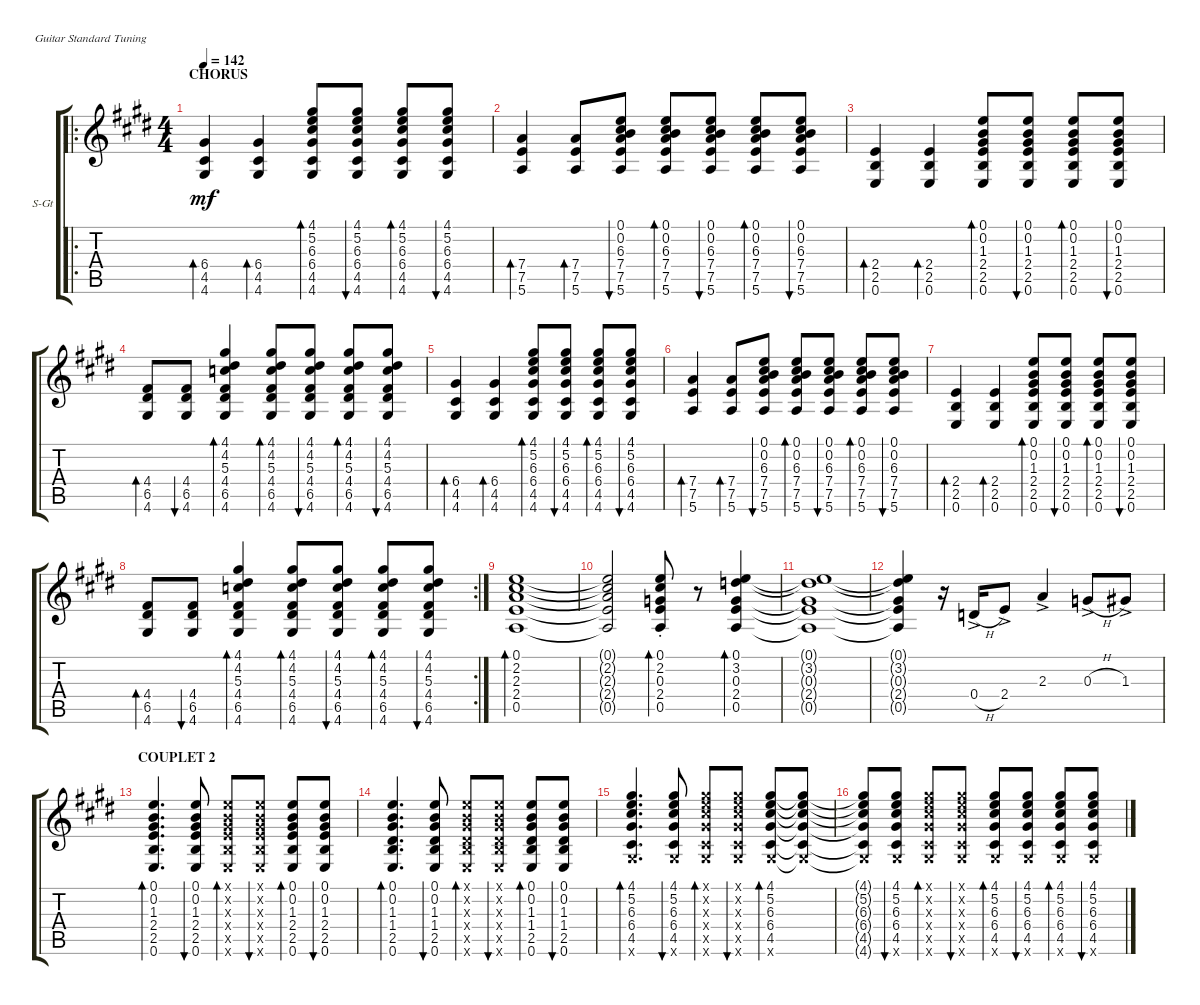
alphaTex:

\defaultSystemsLayout 4
\bracketExtendMode groupsimilarinstruments
\firstSystemTrackNameOrientation horizontal
\otherSystemsTrackNameOrientation horizontal
\track ("Steel Guitar" "S-Gt") {instrument acousticguitarsteel}
\staff {score tabs}
\tuning (E4 B3 G3 D3 A2 E2)
\ro
\ts (4 4)
\section ("" "CHORUS")
\tempo 142
\clef g2
\ks e
(4.6 4.5 6.4).4{bd 30 dy mf} (4.6 4.5 6.4).4{bd 30} (4.6 4.5 6.4 6.3 5.2 4.1).8{bd 30} (4.6 4.5 6.4 6.3 5.2 4.1).8{bu 30} (4.6 4.5 6.4 6.3 5.2 4.1).8{bd 30} (4.6 4.5 6.4 6.3 5.2 4.1).8{bu 30} |
(5.6 7.5 7.4).4{bd 30} (5.6 7.5 7.4).8{bd 30} (5.6 7.5 7.4 6.3 0.2 0.1).8{bu 30} (5.6 7.5 7.4 6.3 0.2 0.1).8{bd 30} (5.6 7.5 7.4 6.3 0.2 0.1).8{bu 30} (5.6 7.5 7.4 6.3 0.2 0.1).8{bd 30} (5.6 7.5 7.4 6.3 0.2 0.1).8{bu 30} |
(0.6 2.5 2.4).4{bd 30} (0.6 2.5 2.4).4{bd 30} (0.6 2.5 2.4 1.3 0.2 0.1).8{bd 30} (0.6 2.5 2.4 1.3 0.2 0.1).8{bu 30} (0.6 2.5 2.4 1.3 0.2 0.1).8{bd 30} (0.6 2.5 2.4 1.3 0.2 0.1).8{bu 30} |
(4.6 6.5 4.4).8{bd 30} (4.6 6.5 4.4).8{bu 30} (4.6 6.5 4.4 4.2 5.3 4.1).4{bd 30} (4.6 6.5 4.4 5.3 4.2 4.1).8{bd 30} (4.6 6.5 4.4 5.3 4.2 4.1).8{bu 30} (4.6 6.5 4.4 5.3 4.2 4.1).8{bd 30} (4.6 6.5 4.4 5.3 4.2 4.1).8{bu 30} |
(4.6 4.5 6.4).4{bd 30} (4.6 4.5 6.4).4{bd 30} (4.6 4.5 6.4 6.3 5.2 4.1).8{bd 30} (4.6 4.5 6.4 6.3 5.2 4.1).8{bu 30} (4.6 4.5 6.4 6.3 5.2 4.1).8{bd 30} (4.6 4.5 6.4 6.3 5.2 4.1).8{bu 30} |
(5.6 7.5 7.4).4{bd 30} (5.6 7.5 7.4).8{bd 30} (5.6 7.5 7.4 6.3 0.2 0.1).8{bu 30} (5.6 7.5 7.4 6.3 0.2 0.1).8{bd 30} (5.6 7.5 7.4 6.3 0.2 0.1).8{bu 30} (5.6 7.5 7.4 6.3 0.2 0.1).8{bd 30} (5.6 7.5 7.4 6.3 0.2 0.1).8{bu 30} |
(0.6 2.5 2.4).4{bd 30} (0.6 2.5 2.4).4{bd 30} (0.6 2.5 2.4 1.3 0.2 0.1).8{bd 30} (0.6 2.5 2.4 1.3 0.2 0.1).8{bu 30} (0.6 2.5 2.4 1.3 0.2 0.1).8{bd 30} (0.6 2.5 2.4 1.3 0.2 0.1).8{bu 30} |
\rc 2
(4.6 6.5 4.4).8{bd 30} (4.6 6.5 4.4).8{bu 30} (4.6 6.5 4.4 4.2 5.3 4.1).4{bd 30} (4.6 6.5 4.4 5.3 4.2 4.1).8{bd 30} (4.6 6.5 4.4 5.3 4.2 4.1).8{bu 30} (4.6 6.5 4.4 5.3 4.2 4.1).8{bd 30} (4.6 6.5 4.4 5.3 4.2 4.1).8{bu 30} |
(0.5 2.4 2.3 2.2 0.1).1{bd 30} |
(0.5{t} 2.4{t} 2.3{t} 2.2{t} 0.1{t}).2 (0.5 2.4{st} 0.3 2.2 0.1).8{bd 30} r.8 (0.5 2.4 0.3 3.2 0.1).4{bd 30} |
(0.5{t} 2.4{t} 0.3{t} 3.2{t} 0.1{t}).1 |
(0.5{t} 2.4{t} 0.3{t} 3.2{t} 0.1{t}).4 r.16 0.4{h ac}.16 2.4{ac}.8 2.3{ac}.4 0.3{h ac}.8 1.3{ac}.8 |
\section ("" "COUPLET 2")
(0.6 2.5 2.4 1.3 0.2 0.1).4{d bd 30} (0.6 2.5 2.4 1.3 0.2 0.1).8{bu 30} (0.6{x} 2.5{x} 2.4{x} 1.3{x} 0.2{x} 0.1{x}).8{bd 30} (0.6{x} 2.5{x} 2.4{x} 1.3{x} 0.2{x} 0.1{x}).8{bu 30} (0.6 2.5 2.4 1.3 0.2 0.1).8{bd 30} (0.6 2.5 2.4 1.3 0.2 0.1).8{bu 30} |
(0.6 2.5 1.4 1.3 0.2 0.1).4{d bd 30} (0.6 2.5 1.4 1.3 0.2 0.1).8{bu 30} (0.6{x} 2.5{x} 1.4{x} 1.3{x} 0.2{x} 0.1{x}).8{bd 30} (0.6{x} 2.5{x} 1.4{x} 1.3{x} 0.2{x} 0.1{x}).8{bu 30} (0.6 2.5 1.4 1.3 0.2 0.1).8{bd 30} (0.6 2.5 1.4 1.3 0.2 0.1).8{bu 30} |
(4.6{x} 4.5 6.4 6.3 5.2 4.1).4{d bd 30} (4.6{x} 4.5 6.4 6.3 5.2 4.1).8{bu 30} (4.6{x} 4.5{x} 6.4{x} 6.3{x} 5.2{x} 4.1{x}).8{bd 30} (4.6{x} 4.5{x} 6.4{x} 6.3{x} 5.2{x} 4.1{x}).8{bu 30} (4.6{x} 4.5 6.4 6.3 5.2 4.1).8{bd 30} (4.1{t} 5.2{t} 6.3{t} 6.4{t} 4.5{t} 4.6{x t}).8 |
(4.6{x t} 4.5{t} 6.4{t} 6.3{t} 5.2{t} 4.1{t}).8 (4.6{x} 4.5 6.4 6.3 5.2 4.1).8{bu 30} (4.6{x} 4.5{x} 6.4{x} 6.3{x} 5.2{x} 4.1{x}).8{bd 30} (4.6{x} 4.5{x} 6.4{x} 6.3{x} 5.2{x} 4.1{x}).8{bu 30} (4.6{x} 4.5 6.4 6.3 5.2 4.1).8{bd 30} (4.6{x} 4.5 6.4 6.3 5.2 4.1).8{bu 30} (4.6{x} 4.5 6.4 6.3 5.2 4.1).8{bd 30} (4.6{x} 4.5 6.4 6.3 5.2 4.1).8{bu 30}
